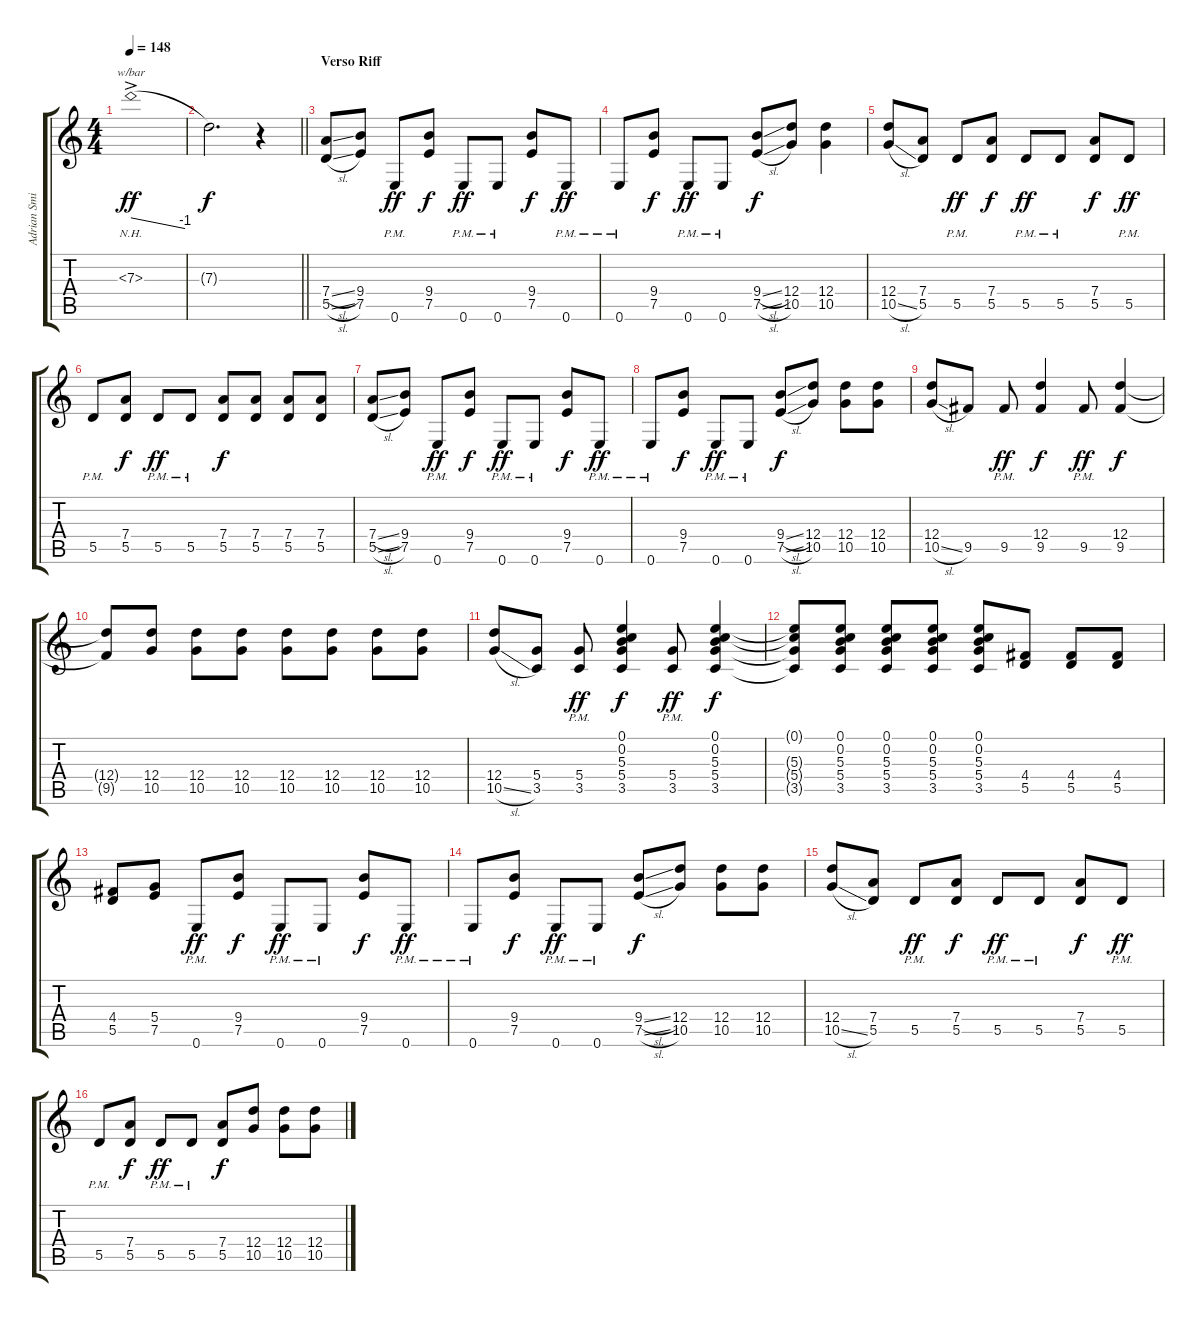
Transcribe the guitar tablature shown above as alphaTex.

\track ("Adrian Smith" "Adrian Smi") {instrument distortionguitar}
\staff {score tabs}
\tuning (E4 B3 G3 D3 A2 E2) {hide}
\ts (4 4)
\tempo 148
\clef g2
\ks c
7.3{nh ac}.1{tbe (dive default 0 0 60 -4) dy ff} |
\barLineRight lightlight
7.3{t}.2{d dy f} r.4 |
\section ("" "Verso Riff")
(7.4{sl} 5.5{sl}).8 (9.4 7.5).8 0.6{pm}.8{dy ff} (9.4 7.5).8{dy f} 0.6{pm}.8{dy ff} 0.6{pm}.8 (9.4 7.5).8{dy f} 0.6{pm}.8{dy ff} |
0.6{pm}.8 (9.4 7.5).8{dy f} 0.6{pm}.8{dy ff} 0.6{pm}.8 (9.4{sl} 7.5{sl}).8{dy f} (12.4 10.5).8 (12.4 10.5).4 |
(12.4 10.5{sl}).8 (7.4 5.5).8 5.5{pm}.8{dy ff} (7.4 5.5).8{dy f} 5.5{pm}.8{dy ff} 5.5{pm}.8 (7.4 5.5).8{dy f} 5.5{pm}.8{dy ff} |
5.5{pm}.8 (7.4 5.5).8{dy f} 5.5{pm}.8{dy ff} 5.5{pm}.8 (7.4 5.5).8{dy f} (7.4 5.5).8 (7.4 5.5).8 (7.4 5.5).8 |
(7.4{sl} 5.5{sl}).8 (9.4 7.5).8 0.6{pm}.8{dy ff} (9.4 7.5).8{dy f} 0.6{pm}.8{dy ff} 0.6{pm}.8 (9.4 7.5).8{dy f} 0.6{pm}.8{dy ff} |
0.6{pm}.8 (9.4 7.5).8{dy f} 0.6{pm}.8{dy ff} 0.6{pm}.8 (9.4{sl} 7.5{sl}).8{dy f} (12.4 10.5).8 (12.4 10.5).8 (12.4 10.5).8 |
(12.4 10.5{sl}).8 9.5.8 9.5{pm}.8{dy ff} (12.4 9.5).4{dy f} 9.5{pm}.8{dy ff} (12.4 9.5).4{dy f} |
(12.4{t} 9.5{t}).8 (12.4 10.5).8 (12.4 10.5).8 (12.4 10.5).8 (12.4 10.5).8 (12.4 10.5).8 (12.4 10.5).8 (12.4 10.5).8 |
(12.4 10.5{sl}).8 (5.4 3.5).8 (5.4{pm} 3.5{pm}).8{dy ff} (0.1 0.2 5.3 5.4 3.5).4{dy f} (5.4{pm} 3.5{pm}).8{dy ff} (0.1 0.2 5.3 5.4 3.5).4{dy f} |
(0.1{t} 5.3{t} 5.4{t} 3.5{t}).8 (0.1 0.2 5.3 5.4 3.5).8 (0.1 0.2 5.3 5.4 3.5).8 (0.1 0.2 5.3 5.4 3.5).8 (0.1 0.2 5.3 5.4 3.5).8 (4.4 5.5).8 (4.4 5.5).8 (4.4 5.5).8 |
(4.4 5.5).8 (5.4 7.5).8 0.6{pm}.8{dy ff} (9.4 7.5).8{dy f} 0.6{pm}.8{dy ff} 0.6{pm}.8 (9.4 7.5).8{dy f} 0.6{pm}.8{dy ff} |
0.6{pm}.8 (9.4 7.5).8{dy f} 0.6{pm}.8{dy ff} 0.6{pm}.8 (9.4{sl} 7.5{sl}).8{dy f} (12.4 10.5).8 (12.4 10.5).8 (12.4 10.5).8 |
(12.4 10.5{sl}).8 (7.4 5.5).8 5.5{pm}.8{dy ff} (7.4 5.5).8{dy f} 5.5{pm}.8{dy ff} 5.5{pm}.8 (7.4 5.5).8{dy f} 5.5{pm}.8{dy ff} |
5.5{pm}.8 (7.4 5.5).8{dy f} 5.5{pm}.8{dy ff} 5.5{pm}.8 (7.4 5.5).8{dy f} (12.4 10.5).8 (12.4 10.5).8 (12.4 10.5).8
